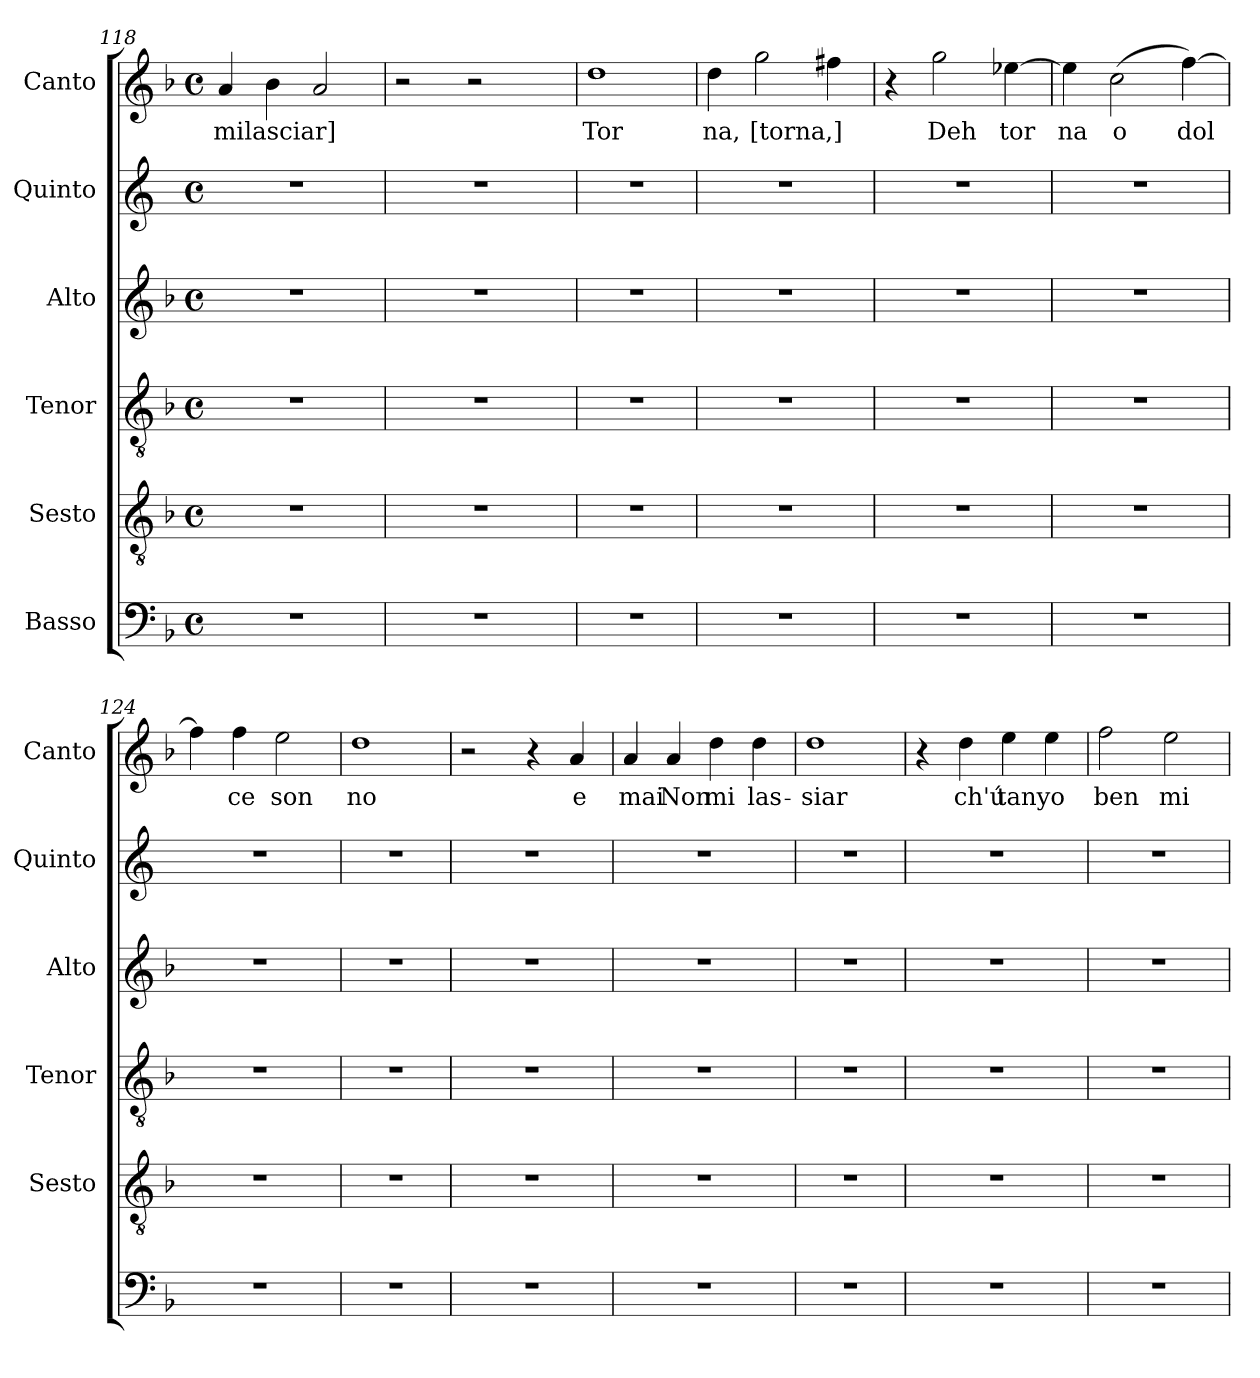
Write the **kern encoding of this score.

**kern	**kern	**kern	**kern	**kern	**kern	**text
*part6	*part5	*part4	*part3	*part2	*part1	*part1
*staff6	*staff5	*staff4	*staff3	*staff2	*staff1	*staff1
*I"Basso	*I"Sesto	*I"Tenor	*I"Alto	*I"Quinto	*I"Canto	*
*	*I'Sesto	*I'Tenor	*I'Alto	*I'Quinto	*I'Canto	*
*clefF4	*clefGv2	*clefGv2	*clefG2	*clefG2	*clefG2	*
*k[b-]	*k[b-]	*k[b-]	*k[b-]	*k[]	*k[b-]	*
*F:	*F:	*F:	*F:	*C:	*F:	*
*M4/4	*M4/4	*M4/4	*M4/4	*M4/4	*M4/4	*
*met(c)	*met(c)	*met(c)	*met(c)	*met(c)	*met(c)	*
=118	=118	=118	=118	=118	=118	=118
!	!	!	!	!	!	!LO:LY:b:cj
1r	1r	1r	1r	1r	4a/	mi
!	!	!	!	!	!	!LO:LY:b
.	.	.	.	.	4b-\	lasciar]
.	.	.	.	.	2a/	.
=119	=119	=119	=119	=119	=119	=119
1r	1r	1r	1r	1r	2r	.
.	.	.	.	.	2r	.
=120	=120	=120	=120	=120	=120	=120
!	!	!	!	!	!	!LO:LY:b:cj
1r	1r	1r	1r	1r	1dd	Tor
=121	=121	=121	=121	=121	=121	=121
!	!	!	!	!	!	!LO:LY:b:cj
1r	1r	1r	1r	1r	4dd\	na,
!	!	!	!	!	!	!LO:LY:b
.	.	.	.	.	2gg\	[torna,]
.	.	.	.	.	4ff#X\	.
=122	=122	=122	=122	=122	=122	=122
1r	1r	1r	1r	1r	4r	.
!	!	!	!	!	!	!LO:LY:b:cj
.	.	.	.	.	2gg\	Deh
!	!	!	!	!	!	!LO:LY:b
.	.	.	.	.	[>4ee-X\	tor
=123	=123	=123	=123	=123	=123	=123
!	!	!	!	!	!	!LO:LY:b
1r	1r	1r	1r	1r	4ee-\]	na
!	!	!	!	!	!	!LO:LY:b
.	.	.	.	.	(<2cc\	o
!	!	!	!	!	!	!LO:LY:b
.	.	.	.	.	[>4ff\)	dol
=124	=124	=124	=124	=124	=124	=124
1r	1r	1r	1r	1r	4ff\]	.
!	!	!	!	!	!	!LO:LY:b:cj
.	.	.	.	.	4ff\	ce
!	!	!	!	!	!	!LO:LY:b:cj
.	.	.	.	.	2ee\	son
=125	=125	=125	=125	=125	=125	=125
!	!	!	!	!	!	!LO:LY:b:cj
1r	1r	1r	1r	1r	1dd	no
!!LO:LB:g=z
=126	=126	=126	=126	=126	=126	=126
1r	1r	1r	1r	1r	2r	.
.	.	.	.	.	4r	.
!	!	!	!	!	!	!LO:LY:b:cj
.	.	.	.	.	4a/	e
=127	=127	=127	=127	=127	=127	=127
!	!	!	!	!	!	!LO:LY:b:cj
1r	1r	1r	1r	1r	4a/	mai
!	!	!	!	!	!	!LO:LY:b:cj
.	.	.	.	.	4a/	Non
!	!	!	!	!	!	!LO:LY:b:cj
.	.	.	.	.	4dd\	mi
!	!	!	!	!	!	!LO:LY:b:cj
.	.	.	.	.	4dd\	las-
=128	=128	=128	=128	=128	=128	=128
!	!	!	!	!	!	!LO:LY:b:cj
1r	1r	1r	1r	1r	1dd	-siar
=129	=129	=129	=129	=129	=129	=129
1r	1r	1r	1r	1r	4r	.
!	!	!	!	!	!	!LO:LY:b:cj
.	.	.	.	.	4dd\	ch'ú
!	!	!	!	!	!	!LO:LY:b:cj
.	.	.	.	.	4ee\	tanyo
.	.	.	.	.	4ee\	.
=130	=130	=130	=130	=130	=130	=130
!	!	!	!	!	!	!LO:LY:b:cj
1r	1r	1r	1r	1r	2ff\	ben
!	!	!	!	!	!	!LO:LY:b:cj
.	.	.	.	.	2ee\	mi
=	=	=	=	=	=	=
*-	*-	*-	*-	*-	*-	*-
